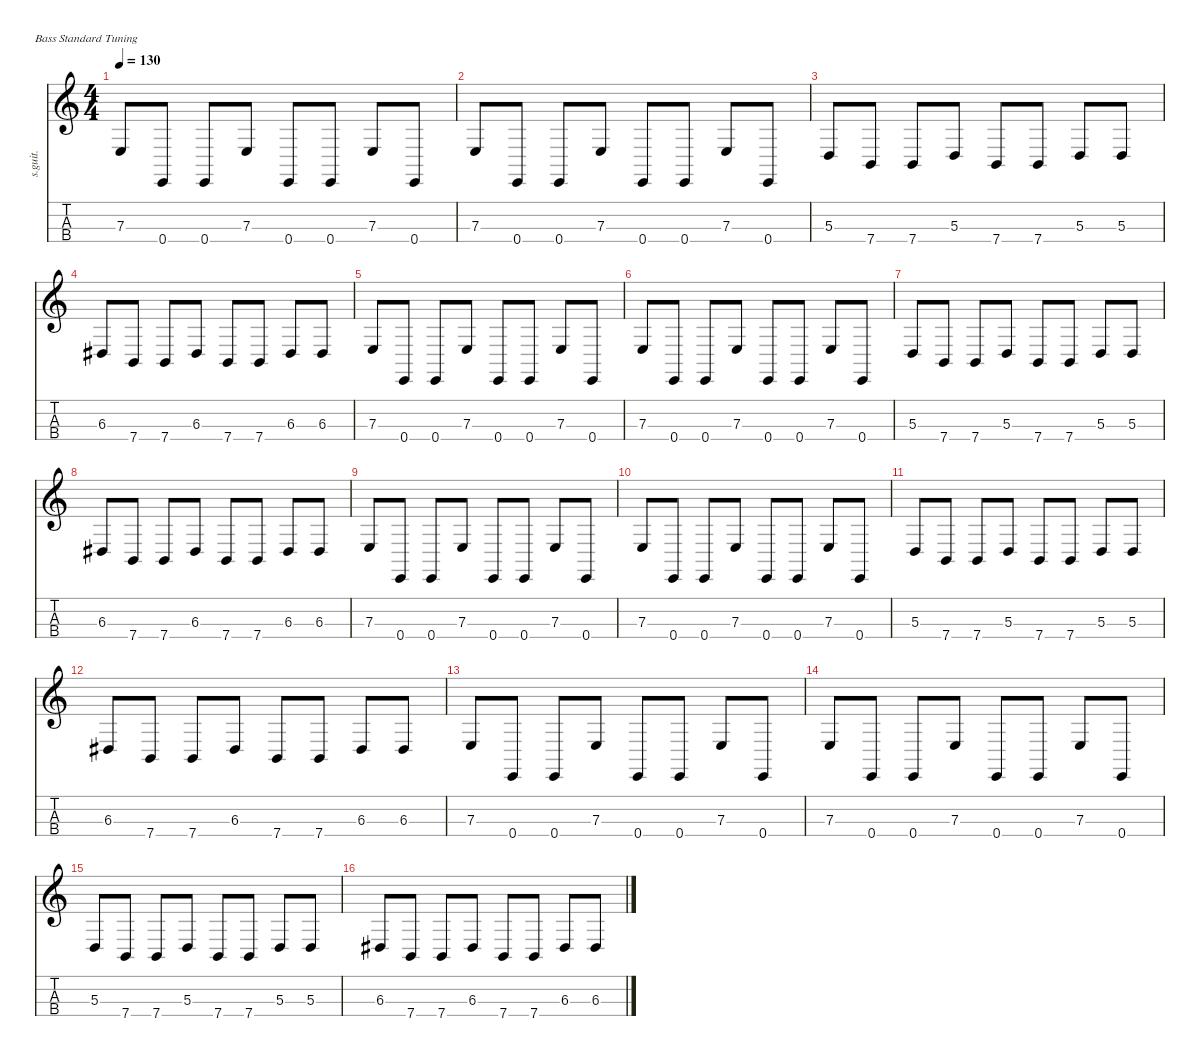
\defaultSystemsLayout 4
\hideDynamics
\bracketExtendMode nobrackets
\otherSystemsTrackNameOrientation horizontal
\track ("Cliff Burton (Bass)" "s.guit.") {instrument acousticguitarsteel}
\staff {score tabs}
\tuning (G2 D2 A1 E1)
\ts (4 4)
\tempo 130
\clef g2
\ks c
7.3.8{dy f beam Up} 0.4.8{beam Up} 0.4.8{beam Up} 7.3.8{beam Up} 0.4.8{beam Up} 0.4.8{beam Up} 7.3.8{beam Up} 0.4.8{beam Up} |
7.3.8{beam Up} 0.4.8{beam Up} 0.4.8{beam Up} 7.3.8{beam Up} 0.4.8{beam Up} 0.4.8{beam Up} 7.3.8{beam Up} 0.4.8{beam Up} |
5.3.8{beam Up} 7.4.8{beam Up} 7.4.8{beam Up} 5.3.8{beam Up} 7.4.8{beam Up} 7.4.8{beam Up} 5.3.8{beam Up} 5.3.8{beam Up} |
6.3{acc #}.8{beam Up} 7.4.8{beam Up} 7.4.8{beam Up} 6.3{acc #}.8{beam Up} 7.4.8{beam Up} 7.4.8{beam Up} 6.3{acc #}.8{beam Up} 6.3{acc #}.8{beam Up} |
7.3.8{beam Up} 0.4.8{beam Up} 0.4.8{beam Up} 7.3.8{beam Up} 0.4.8{beam Up} 0.4.8{beam Up} 7.3.8{beam Up} 0.4.8{beam Up} |
7.3.8{beam Up} 0.4.8{beam Up} 0.4.8{beam Up} 7.3.8{beam Up} 0.4.8{beam Up} 0.4.8{beam Up} 7.3.8{beam Up} 0.4.8{beam Up} |
5.3.8{beam Up} 7.4.8{beam Up} 7.4.8{beam Up} 5.3.8{beam Up} 7.4.8{beam Up} 7.4.8{beam Up} 5.3.8{beam Up} 5.3.8{beam Up} |
6.3{acc #}.8{beam Up} 7.4.8{beam Up} 7.4.8{beam Up} 6.3{acc #}.8{beam Up} 7.4.8{beam Up} 7.4.8{beam Up} 6.3{acc #}.8{beam Up} 6.3{acc #}.8{beam Up} |
7.3.8{beam Up} 0.4.8{beam Up} 0.4.8{beam Up} 7.3.8{beam Up} 0.4.8{beam Up} 0.4.8{beam Up} 7.3.8{beam Up} 0.4.8{beam Up} |
7.3.8{beam Up} 0.4.8{beam Up} 0.4.8{beam Up} 7.3.8{beam Up} 0.4.8{beam Up} 0.4.8{beam Up} 7.3.8{beam Up} 0.4.8{beam Up} |
5.3.8{beam Up} 7.4.8{beam Up} 7.4.8{beam Up} 5.3.8{beam Up} 7.4.8{beam Up} 7.4.8{beam Up} 5.3.8{beam Up} 5.3.8{beam Up} |
6.3{acc #}.8{beam Up} 7.4.8{beam Up} 7.4.8{beam Up} 6.3{acc #}.8{beam Up} 7.4.8{beam Up} 7.4.8{beam Up} 6.3{acc #}.8{beam Up} 6.3{acc #}.8{beam Up} |
7.3.8{beam Up} 0.4.8{beam Up} 0.4.8{beam Up} 7.3.8{beam Up} 0.4.8{beam Up} 0.4.8{beam Up} 7.3.8{beam Up} 0.4.8{beam Up} |
7.3.8{beam Up} 0.4.8{beam Up} 0.4.8{beam Up} 7.3.8{beam Up} 0.4.8{beam Up} 0.4.8{beam Up} 7.3.8{beam Up} 0.4.8{beam Up} |
5.3.8{beam Up} 7.4.8{beam Up} 7.4.8{beam Up} 5.3.8{beam Up} 7.4.8{beam Up} 7.4.8{beam Up} 5.3.8{beam Up} 5.3.8{beam Up} |
6.3{acc #}.8{beam Up} 7.4.8{beam Up} 7.4.8{beam Up} 6.3{acc #}.8{beam Up} 7.4.8{beam Up} 7.4.8{beam Up} 6.3{acc #}.8{beam Up} 6.3{acc #}.8{beam Up}
